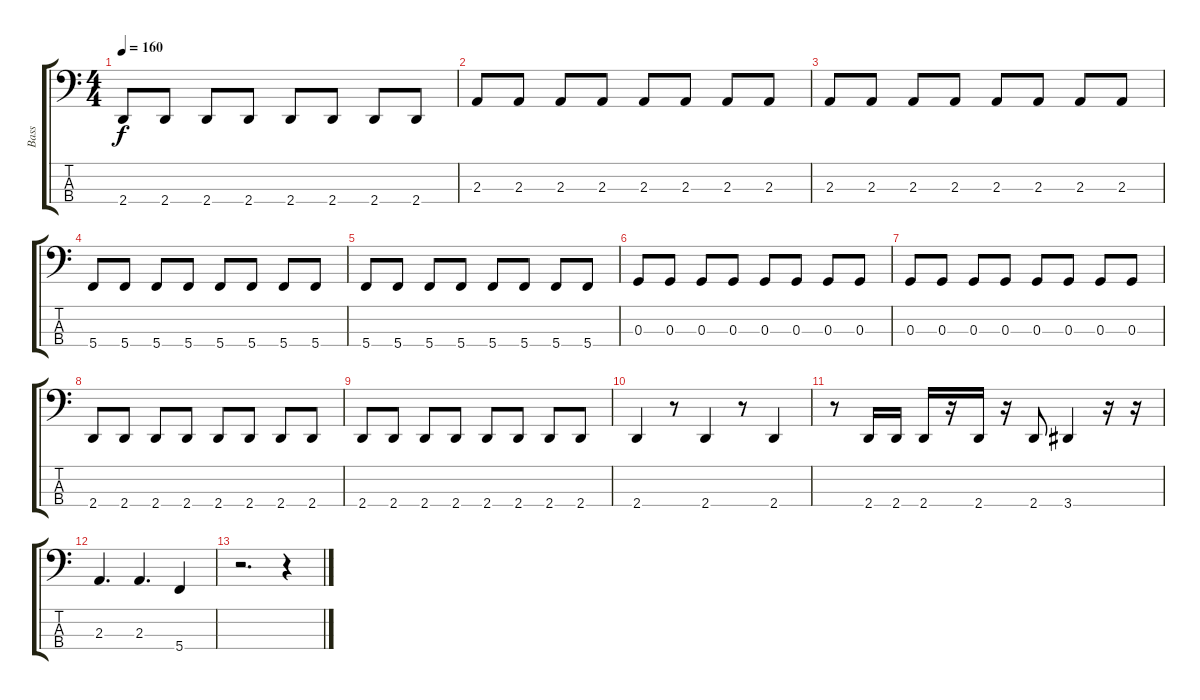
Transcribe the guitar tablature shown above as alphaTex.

\track ("Bass" "Bass") {instrument electricbassfinger}
\staff {score tabs}
\tuning (F2 C2 G1 C1) {hide}
\ts (4 4)
\tempo 160
\clef f4
\ks c
2.4.8{dy f} 2.4.8 2.4.8 2.4.8 2.4.8 2.4.8 2.4.8 2.4.8 |
2.3.8 2.3.8 2.3.8 2.3.8 2.3.8 2.3.8 2.3.8 2.3.8 |
2.3.8 2.3.8 2.3.8 2.3.8 2.3.8 2.3.8 2.3.8 2.3.8 |
5.4.8 5.4.8 5.4.8 5.4.8 5.4.8 5.4.8 5.4.8 5.4.8 |
5.4.8 5.4.8 5.4.8 5.4.8 5.4.8 5.4.8 5.4.8 5.4.8 |
0.3.8 0.3.8 0.3.8 0.3.8 0.3.8 0.3.8 0.3.8 0.3.8 |
0.3.8 0.3.8 0.3.8 0.3.8 0.3.8 0.3.8 0.3.8 0.3.8 |
2.4.8 2.4.8 2.4.8 2.4.8 2.4.8 2.4.8 2.4.8 2.4.8 |
2.4.8 2.4.8 2.4.8 2.4.8 2.4.8 2.4.8 2.4.8 2.4.8 |
2.4.4 r.8 2.4.4 r.8 2.4.4 |
r.8 2.4.16 2.4.16 2.4.16 r.16 2.4.16 r.16 2.4.8 3.4.4 r.16 r.16 |
2.3.4{d} 2.3.4{d} 5.4.4 |
r.2{d} r.4
